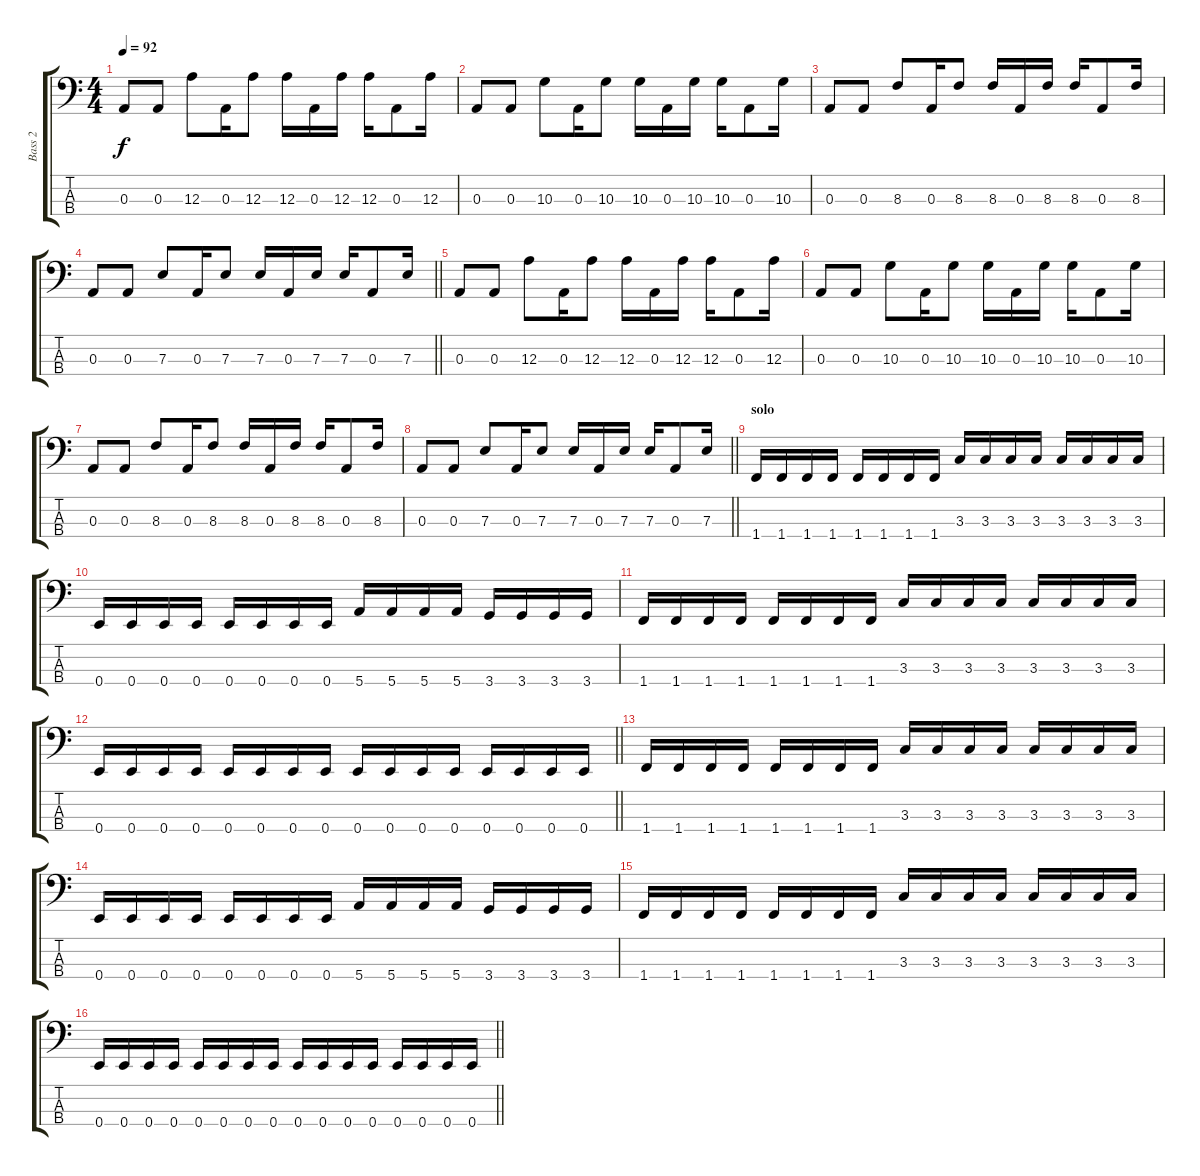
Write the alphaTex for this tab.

\track ("Bass 2" "Bass 2") {instrument electricbassfinger}
\staff {score tabs}
\tuning (G2 D2 A1 E1) {hide}
\ts (4 4)
\tempo 92
\clef f4
\ks c
0.3.8{dy f} 0.3.8 12.3.8 0.3.16 12.3.8 12.3.16 0.3.16 12.3.16 12.3.16 0.3.8 12.3.16 |
0.3.8 0.3.8 10.3.8 0.3.16 10.3.8 10.3.16 0.3.16 10.3.16 10.3.16 0.3.8 10.3.16 |
0.3.8 0.3.8 8.3.8 0.3.16 8.3.8 8.3.16 0.3.16 8.3.16 8.3.16 0.3.8 8.3.16 |
\barLineRight lightlight
0.3.8 0.3.8 7.3.8 0.3.16 7.3.8 7.3.16 0.3.16 7.3.16 7.3.16 0.3.8 7.3.16 |
0.3.8 0.3.8 12.3.8 0.3.16 12.3.8 12.3.16 0.3.16 12.3.16 12.3.16 0.3.8 12.3.16 |
0.3.8 0.3.8 10.3.8 0.3.16 10.3.8 10.3.16 0.3.16 10.3.16 10.3.16 0.3.8 10.3.16 |
0.3.8 0.3.8 8.3.8 0.3.16 8.3.8 8.3.16 0.3.16 8.3.16 8.3.16 0.3.8 8.3.16 |
\barLineRight lightlight
0.3.8 0.3.8 7.3.8 0.3.16 7.3.8 7.3.16 0.3.16 7.3.16 7.3.16 0.3.8 7.3.16 |
\section ("" "solo")
1.4.16{volume 8} 1.4.16 1.4.16 1.4.16 1.4.16 1.4.16 1.4.16 1.4.16 3.3.16 3.3.16 3.3.16 3.3.16 3.3.16 3.3.16 3.3.16 3.3.16 |
0.4.16 0.4.16 0.4.16 0.4.16 0.4.16 0.4.16 0.4.16 0.4.16 5.4.16 5.4.16 5.4.16 5.4.16 3.4.16 3.4.16 3.4.16 3.4.16 |
1.4.16 1.4.16 1.4.16 1.4.16 1.4.16 1.4.16 1.4.16 1.4.16 3.3.16 3.3.16 3.3.16 3.3.16 3.3.16 3.3.16 3.3.16 3.3.16 |
\barLineRight lightlight
0.4.16 0.4.16 0.4.16 0.4.16 0.4.16 0.4.16 0.4.16 0.4.16 0.4.16 0.4.16 0.4.16 0.4.16 0.4.16 0.4.16 0.4.16 0.4.16 |
1.4.16 1.4.16 1.4.16 1.4.16 1.4.16 1.4.16 1.4.16 1.4.16 3.3.16 3.3.16 3.3.16 3.3.16 3.3.16 3.3.16 3.3.16 3.3.16 |
0.4.16 0.4.16 0.4.16 0.4.16 0.4.16 0.4.16 0.4.16 0.4.16 5.4.16 5.4.16 5.4.16 5.4.16 3.4.16 3.4.16 3.4.16 3.4.16 |
1.4.16 1.4.16 1.4.16 1.4.16 1.4.16 1.4.16 1.4.16 1.4.16 3.3.16 3.3.16 3.3.16 3.3.16 3.3.16 3.3.16 3.3.16 3.3.16 |
\barLineRight lightlight
0.4.16 0.4.16 0.4.16 0.4.16 0.4.16 0.4.16 0.4.16 0.4.16 0.4.16 0.4.16 0.4.16 0.4.16 0.4.16 0.4.16 0.4.16 0.4.16
